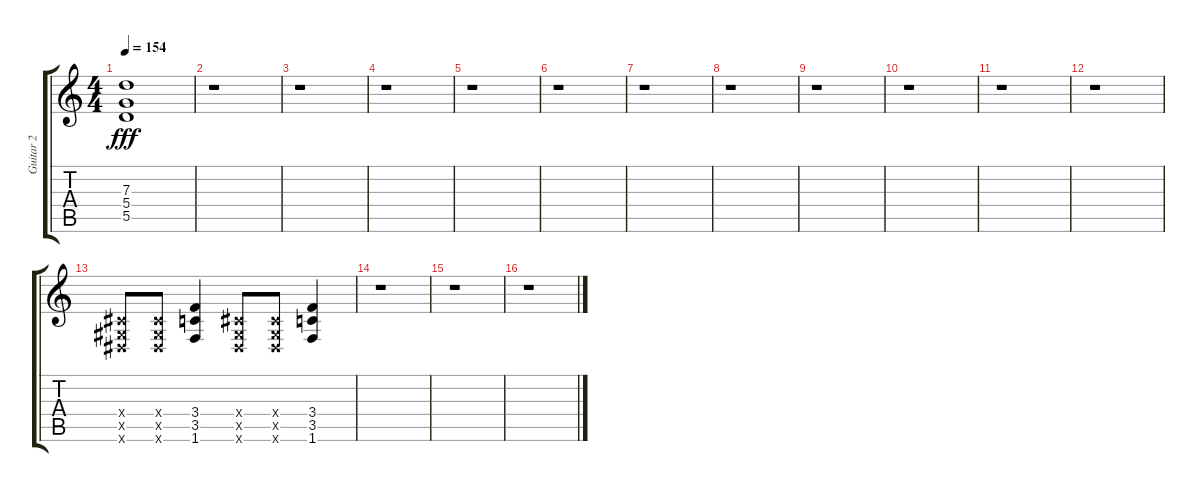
\track ("Guitar 2" "Guitar 2") {instrument overdrivenguitar}
\staff {score tabs}
\tuning (E4 B3 G3 D3 A2 E2) {hide}
\ts (4 4)
\tempo 154
\clef g2
\ks c
(7.3 5.4 5.5).1{dy fff} |
r.1 |
r.1 |
r.1 |
r.1 |
r.1 |
r.1 |
r.1 |
r.1 |
r.1 |
r.1 |
r.1 |
(-1.4{x} -1.5{x} -1.6{x}).8{instrument overdrivenguitar} (-1.4{x} -1.5{x} -1.6{x}).8 (3.4 3.5 1.6).4 (-1.4{x} -1.5{x} -1.6{x}).8 (-1.4{x} -1.5{x} -1.6{x}).8 (3.4 3.5 1.6).4 |
r.1 |
r.1 |
r.1
